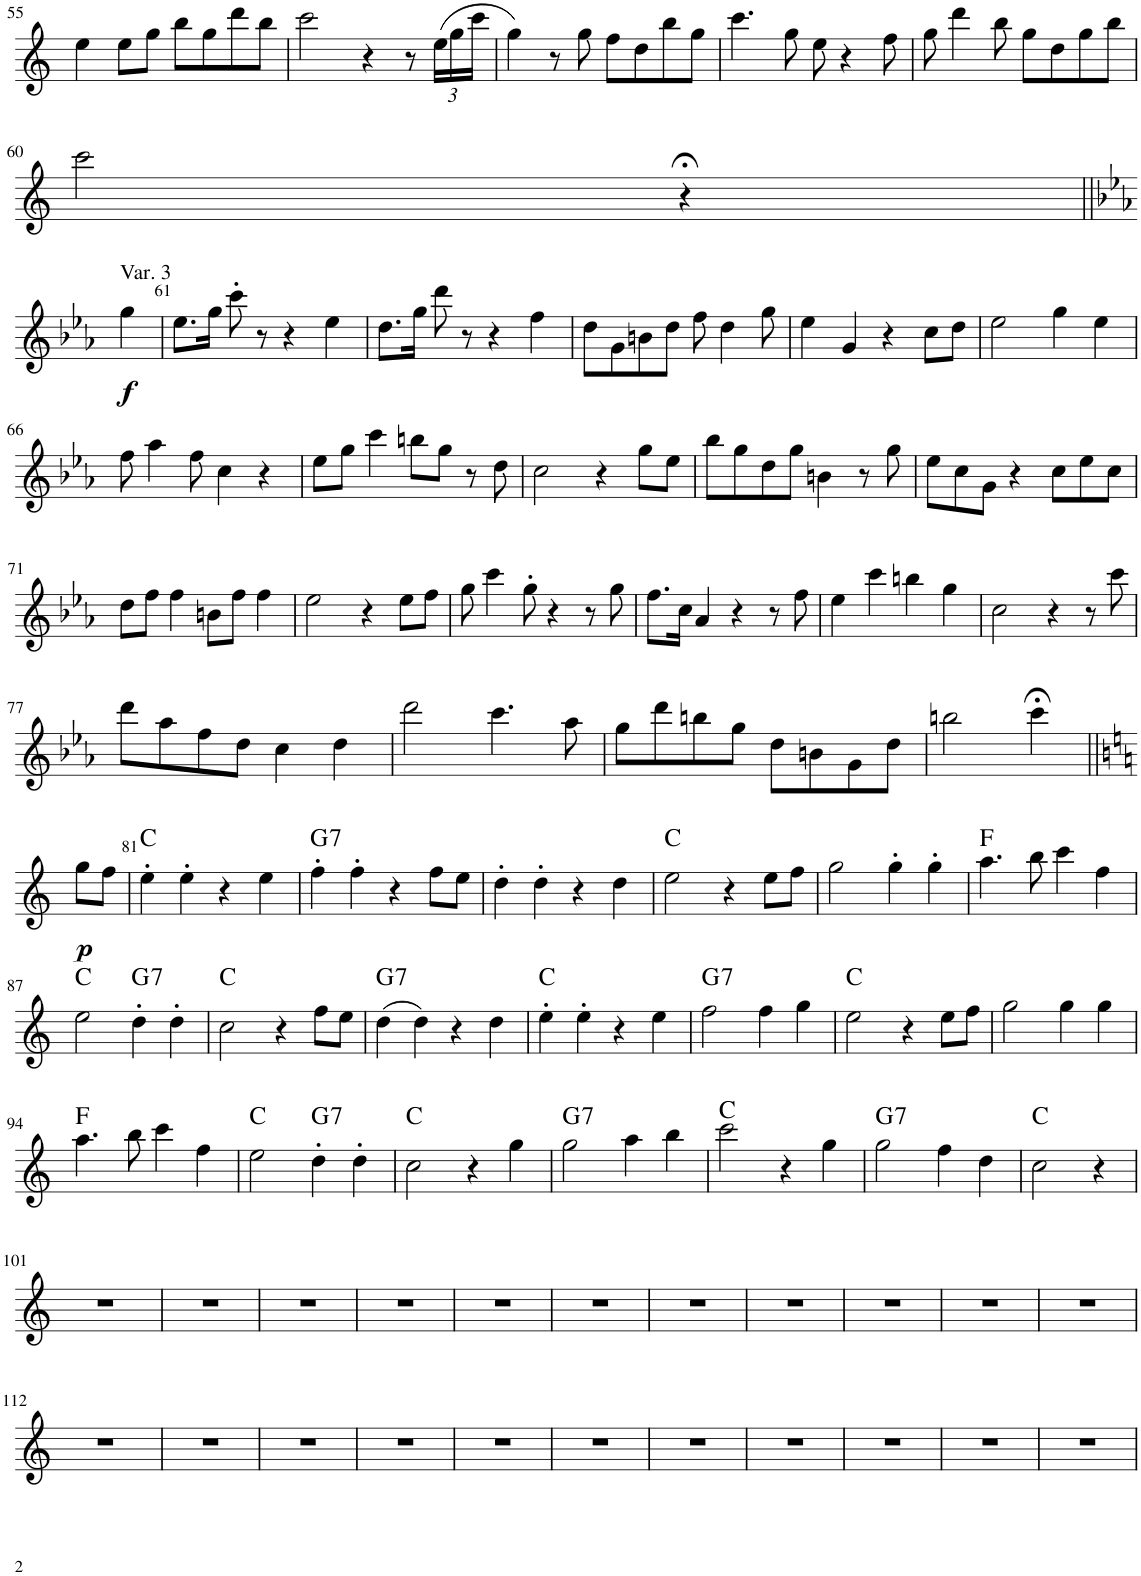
**kern	**dynam	**harte
*part1	*part1	*part1
*staff1	*staff1	*
*I"Flöte	*	*
*I'Fl.	*	*
!!LO:PB:g=z
*clefG2	*	*
*k[]	*	*
*M4/4	*	*
=55	=55	=55
4ee\	.	.
8ee\L	.	.
8gg\J	.	.
8bb\L	.	.
8gg\	.	.
8ddd\	.	.
8bb\J	.	.
=56	=56	=56
2ccc\	.	.
4r	.	.
8r	.	.
*Xbrackettup	*	*
(24ee\LL	.	.
24gg\	.	.
24ccc\JJ	.	.
=57	=57	=57
4gg\)	.	.
8r	.	.
8gg\	.	.
8ff\L	.	.
8dd\	.	.
8bb\	.	.
8gg\J	.	.
=58	=58	=58
4.ccc\	.	.
8gg\	.	.
8ee\	.	.
4r	.	.
8ff\	.	.
=59	=59	=59
8gg\	.	.
4ddd\	.	.
8bb\	.	.
8gg\L	.	.
8dd\	.	.
8gg\	.	.
8bb\J	.	.
!!LO:LB:g=z
=60	=60	=60
2ccc\	.	.
4r;<	.	.
!!LO:LB:g=z
=60X3||	=60X3||	=60X3||
*k[b-e-a-]	*	*
!LO:TX:a:t=Var. 3	!	!
!	!LO:DY:b	!
4gg\	f	.
=61	=61	=61
8.ee-\L	.	.
16gg\Jk	.	.
8ccc'\	.	.
8r	.	.
4r	.	.
4ee-\	.	.
=62	=62	=62
8.dd\L	.	.
16gg\Jk	.	.
8ddd\	.	.
8r	.	.
4r	.	.
4ff\	.	.
=63	=63	=63
8dd\L	.	.
8g\	.	.
8bn\	.	.
8dd\J	.	.
8ff\	.	.
4dd\	.	.
8gg\	.	.
=64	=64	=64
4ee-\	.	.
4g/	.	.
4r	.	.
8cc\L	.	.
8dd\J	.	.
=65	=65	=65
2ee-\	.	.
4gg\	.	.
4ee-\	.	.
!!LO:LB:g=z
=66	=66	=66
8ff\	.	.
4aa-\	.	.
8ff\	.	.
4cc\	.	.
4r	.	.
=67	=67	=67
8ee-\L	.	.
8gg\J	.	.
4ccc\	.	.
8bbn\L	.	.
8gg\J	.	.
8r	.	.
8dd\	.	.
=68	=68	=68
2cc\	.	.
4r	.	.
8gg\L	.	.
8ee-\J	.	.
=69	=69	=69
8bb-\L	.	.
8gg\	.	.
8dd\	.	.
8gg\J	.	.
4bn\	.	.
8r	.	.
8gg\	.	.
=70	=70	=70
8ee-\L	.	.
8cc\	.	.
8g\J	.	.
4r	.	.
8cc\L	.	.
8ee-\	.	.
8cc\J	.	.
!!LO:LB:g=z
=71	=71	=71
8dd\L	.	.
8ff\J	.	.
4ff\	.	.
8bn\L	.	.
8ff\J	.	.
4ff\	.	.
=72	=72	=72
2ee-\	.	.
4r	.	.
8ee-\L	.	.
8ff\J	.	.
=73	=73	=73
8gg\	.	.
4ccc\	.	.
8gg'\	.	.
4r	.	.
8r	.	.
8gg\	.	.
=74	=74	=74
8.ff\L	.	.
16cc\Jk	.	.
4a-/	.	.
4r	.	.
8r	.	.
8ff\	.	.
=75	=75	=75
4ee-\	.	.
4ccc\	.	.
4bbn\	.	.
4gg\	.	.
=76	=76	=76
2cc\	.	.
4r	.	.
8r	.	.
8ccc\	.	.
!!LO:LB:g=z
=77	=77	=77
8ddd\L	.	.
8aa-\	.	.
8ff\	.	.
8dd\J	.	.
4cc\	.	.
4dd\	.	.
=78	=78	=78
2ddd\	.	.
4.ccc\	.	.
8aa-\	.	.
=79	=79	=79
8gg\L	.	.
8ddd\	.	.
8bbn\	.	.
8gg\J	.	.
8dd\L	.	.
8bn\	.	.
8g\	.	.
8dd\J	.	.
=80	=80	=80
2bbn\	.	.
4ccc;<\	.	.
!!LO:LB:g=z
=80X4||	=80X4||	=80X4||
*k[]	*	*
!	!LO:DY:b	!
8gg\L	p	.
8ff\J	.	.
=81	=81	=81
4ee'\	.	C:maj
4ee'\	.	.
4r	.	.
4ee\	.	.
=82	=82	=82
!	!	!LO:H:kt=7
4ff'\	.	G:7
4ff'\	.	.
4r	.	.
8ff\L	.	.
8ee\J	.	.
=83	=83	=83
4dd'\	.	.
4dd'\	.	.
4r	.	.
4dd\	.	.
=84	=84	=84
2ee\	.	C:maj
4r	.	.
8ee\L	.	.
8ff\J	.	.
=85	=85	=85
2gg\	.	.
4gg'\	.	.
4gg'\	.	.
=86	=86	=86
4.aa\	.	F:maj
8bb\	.	.
4ccc\	.	.
4ff\	.	.
!!LO:LB:g=z
=87	=87	=87
2ee\	.	C:maj
!	!	!LO:H:kt=7
4dd'\	.	G:7
4dd'\	.	.
=88	=88	=88
2cc\	.	C:maj
4r	.	.
8ff\L	.	.
8ee\J	.	.
=89	=89	=89
!	!	!LO:H:kt=7
(4dd\	.	G:7
4dd\)	.	.
4r	.	.
4dd\	.	.
=90	=90	=90
4ee'\	.	C:maj
4ee'\	.	.
4r	.	.
4ee\	.	.
=91	=91	=91
!	!	!LO:H:kt=7
2ff\	.	G:7
4ff\	.	.
4gg\	.	.
=92	=92	=92
2ee\	.	C:maj
4r	.	.
8ee\L	.	.
8ff\J	.	.
=93	=93	=93
2gg\	.	.
4gg\	.	.
4gg\	.	.
!!LO:LB:g=z
=94	=94	=94
4.aa\	.	F:maj
8bb\	.	.
4ccc\	.	.
4ff\	.	.
=95	=95	=95
2ee\	.	C:maj
!	!	!LO:H:kt=7
4dd'\	.	G:7
4dd'\	.	.
=96	=96	=96
2cc\	.	C:maj
4r	.	.
4gg\	.	.
=97	=97	=97
!	!	!LO:H:kt=7
2gg\	.	G:7
4aa\	.	.
4bb\	.	.
=98	=98	=98
2ccc\	.	C:maj
4r	.	.
4gg\	.	.
=99	=99	=99
!	!	!LO:H:kt=7
2gg\	.	G:7
4ff\	.	.
4dd\	.	.
=100	=100	=100
2cc\	.	C:maj
4r	.	.
!!LO:LB:g=z
=101	=101	=101
1r	.	.
=102	=102	=102
1r	.	.
=103	=103	=103
1r	.	.
=104	=104	=104
1r	.	.
=105	=105	=105
1r	.	.
=106	=106	=106
1r	.	.
=107	=107	=107
1r	.	.
=108	=108	=108
1r	.	.
=109	=109	=109
1r	.	.
=110	=110	=110
1r	.	.
=111	=111	=111
1r	.	.
!!LO:LB:g=z
=112	=112	=112
1r	.	.
=113	=113	=113
1r	.	.
=114	=114	=114
1r	.	.
=115	=115	=115
1r	.	.
=116	=116	=116
1r	.	.
=117	=117	=117
1r	.	.
=118	=118	=118
1r	.	.
=119	=119	=119
1r	.	.
=120	=120	=120
1r	.	.
=121	=121	=121
1r	.	.
=122	=122	=122
1r	.	.
=	=	=
*-	*-	*-
